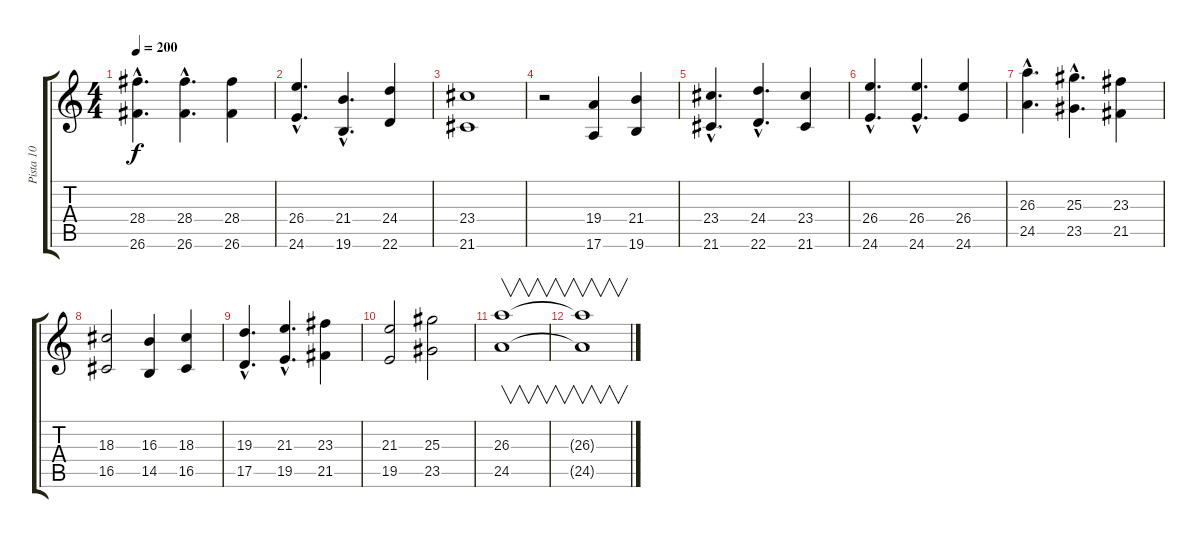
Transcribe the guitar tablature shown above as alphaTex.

\track ("Pista 10" "Pista 10") {instrument pad4choir}
\staff {score tabs}
\tuning (E4 B3 G3 D3 A2 E2) {hide}
\ts (4 4)
\tempo 200
\clef g2
\ks c
(28.4{hac} 26.6{hac}).4{d dy f} (28.4{hac} 26.6{hac}).4{d} (28.4 26.6).4 |
(26.4{hac} 24.6{hac}).4{d} (21.4{hac} 19.6{hac}).4{d} (24.4 22.6).4 |
(23.4 21.6).1 |
r.2 (19.4 17.6).4 (21.4 19.6).4 |
(23.4{hac} 21.6{hac}).4{d} (24.4{hac} 22.6{hac}).4{d} (23.4 21.6).4 |
(26.4{hac} 24.6{hac}).4{d} (26.4{hac} 24.6{hac}).4{d} (26.4 24.6).4 |
(26.3{hac} 24.5{hac}).4{d} (25.3{hac} 23.5{hac}).4{d} (23.3 21.5).4 |
(18.3 16.5).2 (16.3 14.5).4 (18.3 16.5).4 |
(19.3{hac} 17.5{hac}).4{d} (21.3{hac} 19.5{hac}).4{d} (23.3 21.5).4 |
(21.3 19.5).2 (25.3 23.5).2 |
(26.3 24.5).1{v} |
(26.3{t} 24.5{t}).1{v}
